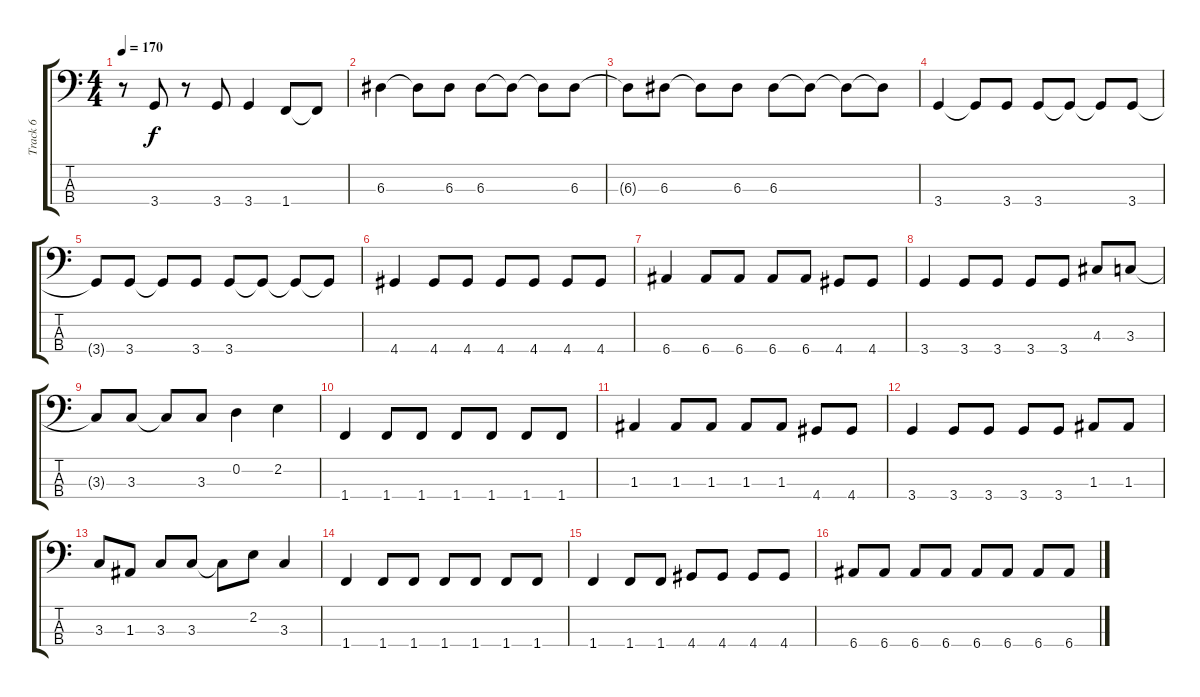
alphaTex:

\track ("Track 6" "Track 6") {instrument synthbass2}
\staff {score tabs}
\tuning (G2 D2 A1 E1) {hide}
\ts (4 4)
\tempo 170
\clef f4
\ks c
r.8{dy f} 3.4.8 r.8 3.4.8 3.4.4 1.4.8 1.4{t}.8 |
6.3.4 6.3{t}.8 6.3.8 6.3.8 6.3{t}.8 6.3{t}.8 6.3.8 |
6.3{t}.8 6.3.8 6.3{t}.8 6.3.8 6.3.8 6.3{t}.8 6.3{t}.8 6.3{t}.8 |
3.4.4 3.4{t}.8 3.4.8 3.4.8 3.4{t}.8 3.4{t}.8 3.4.8 |
3.4{t}.8 3.4.8 3.4{t}.8 3.4.8 3.4.8 3.4{t}.8 3.4{t}.8 3.4{t}.8 |
4.4.4 4.4.8 4.4.8 4.4.8 4.4.8 4.4.8 4.4.8 |
6.4.4 6.4.8 6.4.8 6.4.8 6.4.8 4.4.8 4.4.8 |
3.4.4 3.4.8 3.4.8 3.4.8 3.4.8 4.3.8 3.3.8 |
3.3{t}.8 3.3.8 3.3{t}.8 3.3.8 0.2.4 2.2.4 |
1.4.4 1.4.8 1.4.8 1.4.8 1.4.8 1.4.8 1.4.8 |
1.3.4 1.3.8 1.3.8 1.3.8 1.3.8 4.4.8 4.4.8 |
3.4.4 3.4.8 3.4.8 3.4.8 3.4.8 1.3.8 1.3.8 |
3.3.8 1.3.8 3.3.8 3.3.8 3.3{t}.8 2.2.8 3.3.4 |
1.4.4 1.4.8 1.4.8 1.4.8 1.4.8 1.4.8 1.4.8 |
1.4.4 1.4.8 1.4.8 4.4.8 4.4.8 4.4.8 4.4.8 |
6.4.8 6.4.8 6.4.8 6.4.8 6.4.8 6.4.8 6.4.8 6.4.8
